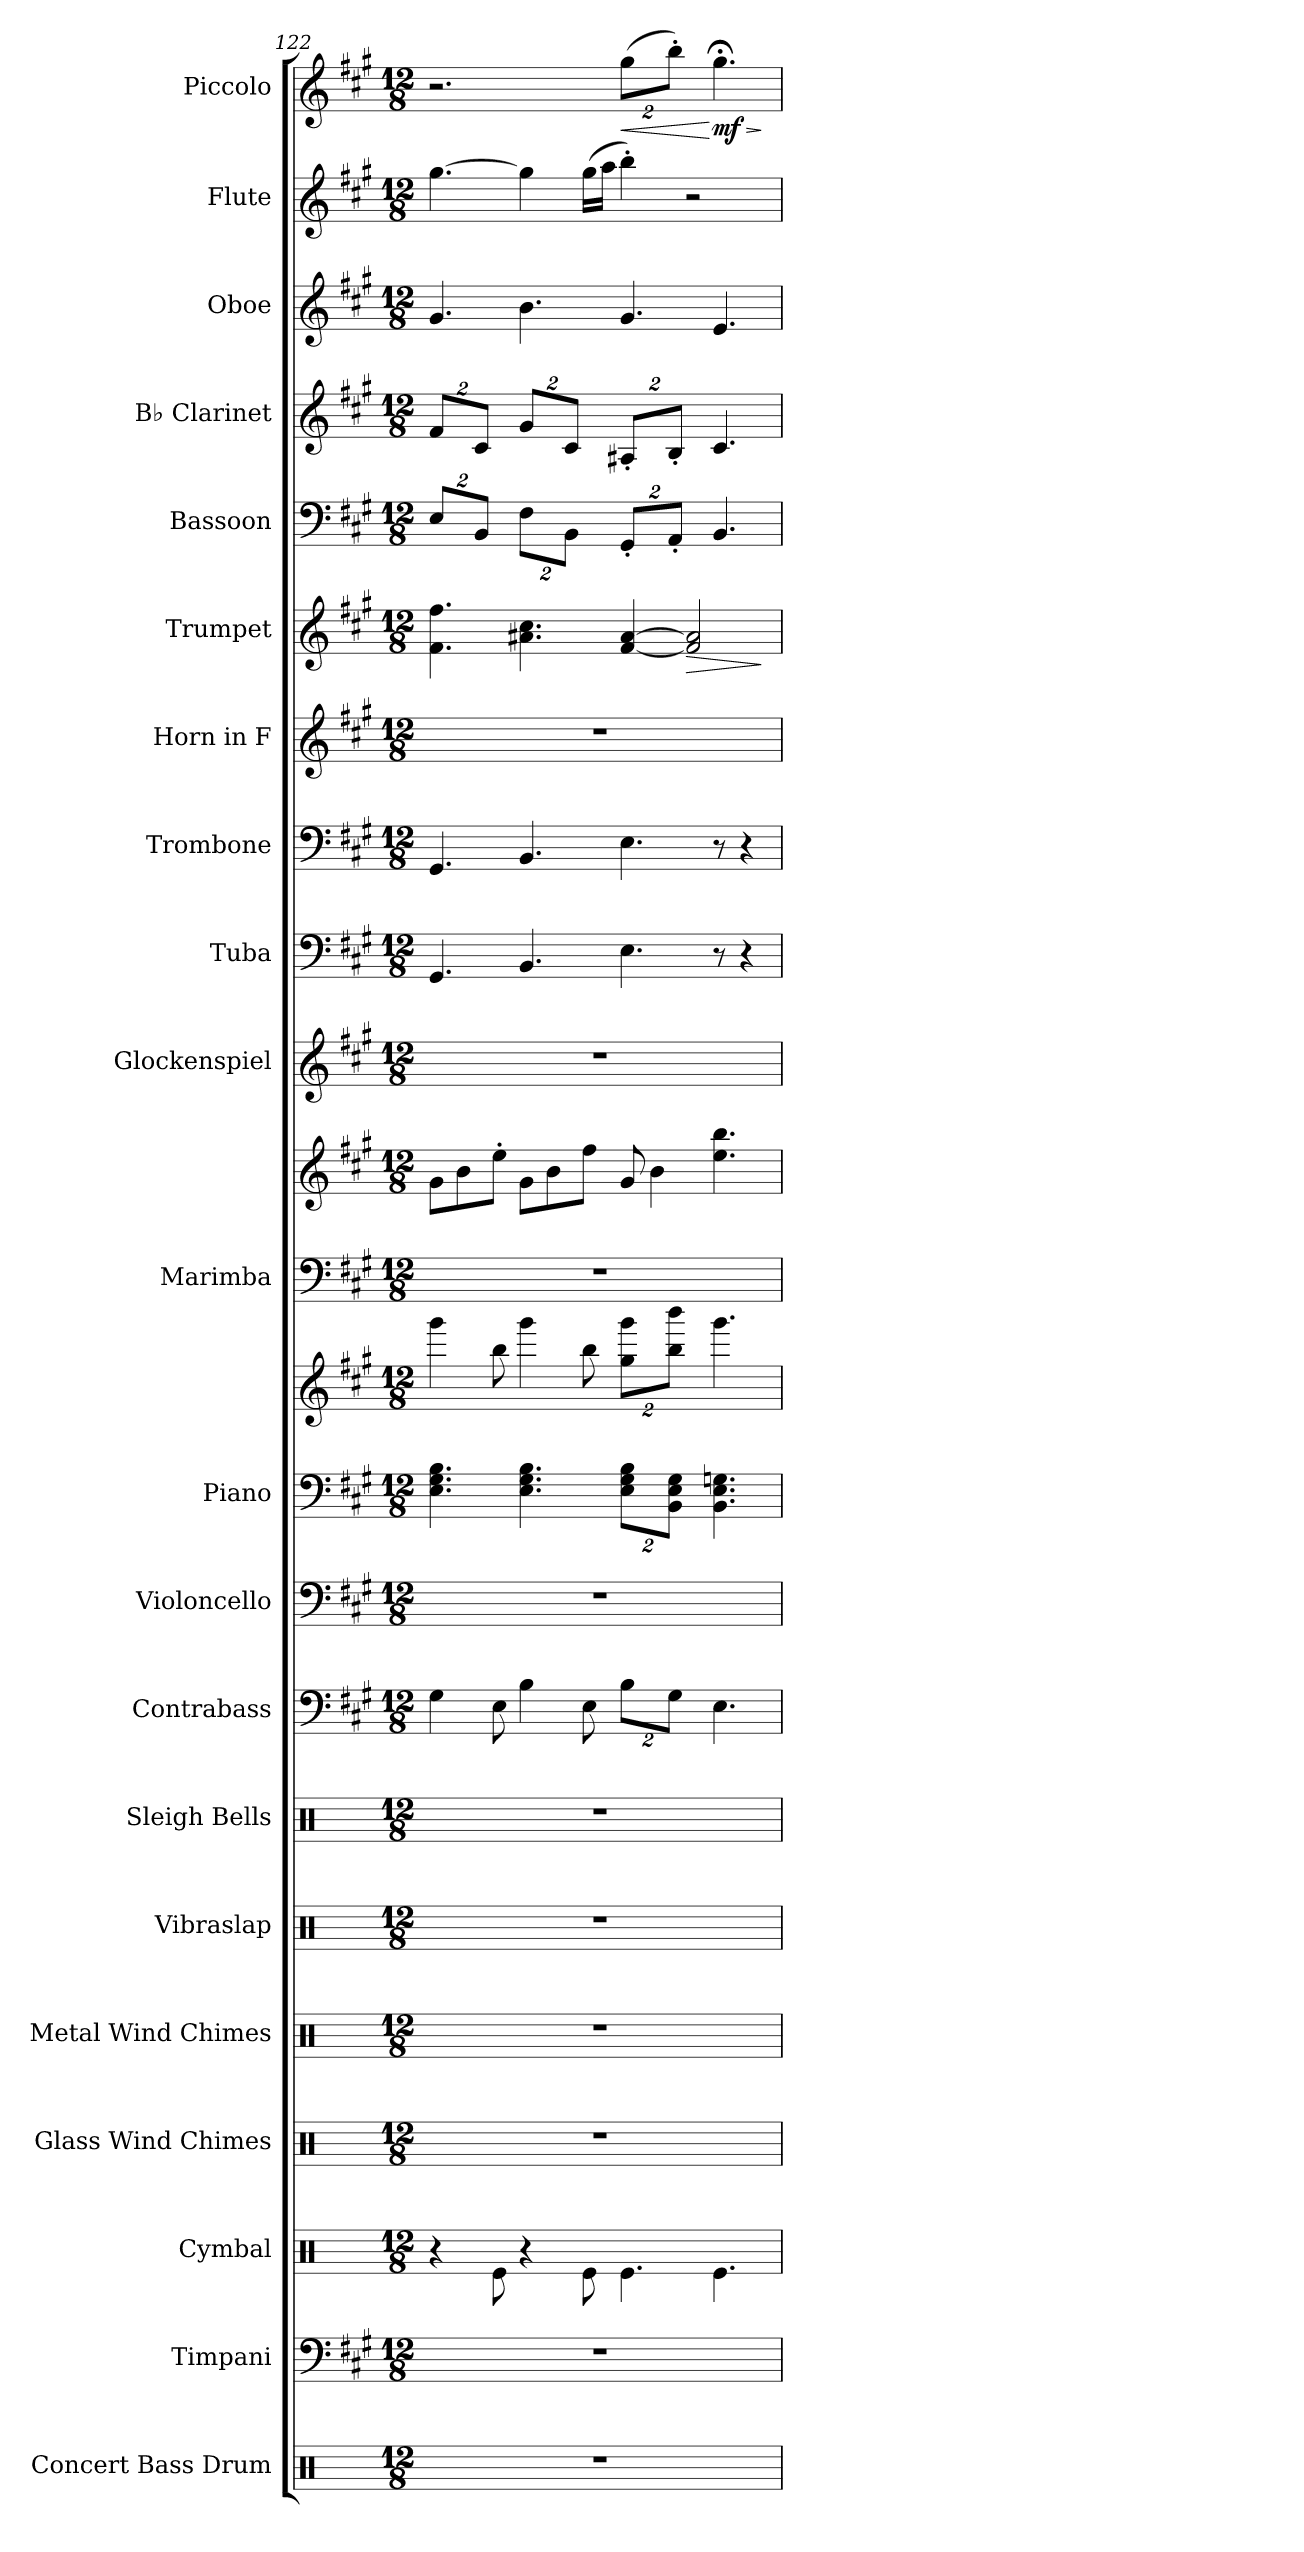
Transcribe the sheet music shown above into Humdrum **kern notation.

**kern	**kern	**kern	**kern	**kern	**kern	**kern	**kern	**kern	**kern	**kern	**kern	**kern	**kern	**kern	**kern	**kern	**kern	**dynam	**kern	**kern	**kern	**kern	**kern	**dynam
*part21	*part20	*part19	*part18	*part17	*part16	*part15	*part14	*part13	*part12	*part12	*part11	*part11	*part10	*part9	*part8	*part7	*part6	*part6	*part5	*part4	*part3	*part2	*part1	*part1
*staff23	*staff22	*staff21	*staff20	*staff19	*staff18	*staff17	*staff16	*staff15	*staff14	*staff13	*staff12	*staff11	*staff10	*staff9	*staff8	*staff7	*staff6	*staff6	*staff5	*staff4	*staff3	*staff2	*staff1	*staff1
*I"Concert Bass Drum	*I"Timpani	*I"Cymbal	*I"Glass Wind Chimes	*I"Metal Wind Chimes	*I"Vibraslap	*I"Sleigh Bells	*I"Contrabass	*I"Violoncello	*I"Piano	*	*I"Marimba	*	*I"Glockenspiel	*I"Tuba	*I"Trombone	*I"Horn in F	*I"Trumpet	*	*I"Bassoon	*I"B♭ Clarinet	*I"Oboe	*I"Flute	*I"Piccolo	*
*I'Con. BD	*I'Timp.	*I'Cym.	*I'Gl. Wn Ch.	*I'Met. Wn Ch.	*I'Vibslp.	*I'Sle. Be.	*I'Cb.	*I'Vc.	*I'Pno.	*	*I'Mrm.	*	*I'Glock.	*I'Tba.	*I'Tbn.	*	*I'Tpt.	*	*I'Bsn.	*I'B♭ Cl.	*I'Ob.	*I'Fl.	*I'Picc.	*
*clefX	*clefF4	*clefX	*clefX	*clefX	*clefX	*clefX	*clefF4	*clefF4	*clefF4	*clefG2	*clefF4	*clefG2	*clefG2	*clefF4	*clefF4	*clefG2	*clefG2	*	*clefF4	*clefG2	*clefG2	*clefG2	*clefG2	*
*	*	*	*	*	*	*	*ITrd7c12	*	*	*	*	*	*ITrd-14c-24	*	*	*ITrd4c7	*ITrd1c2	*	*	*ITrd1c2	*	*	*ITrd-7c-12	*
*k[]	*k[f#c#g#]	*k[]	*k[]	*k[]	*k[]	*k[]	*k[f#c#g#]	*k[f#c#g#]	*k[f#c#g#]	*k[f#c#g#]	*k[f#c#g#]	*k[f#c#g#]	*k[f#c#g#]	*k[f#c#g#]	*k[f#c#g#]	*k[f#c#]	*k[f#]	*	*k[f#c#g#]	*k[f#]	*k[f#c#g#]	*k[f#c#g#]	*k[f#c#g#]	*
*M12/8	*M12/8	*M12/8	*M12/8	*M12/8	*M12/8	*M12/8	*M12/8	*M12/8	*M12/8	*M12/8	*M12/8	*M12/8	*M12/8	*M12/8	*M12/8	*M12/8	*M12/8	*	*M12/8	*M12/8	*M12/8	*M12/8	*M12/8	*
*	*	*	*	*	*	*	*	*	*	*	*	*	*	*	*	*	*	*	*Xbrackettup	*Xbrackettup	*	*	*	*
=122	=122	=122	=122	=122	=122	=122	=122	=122	=122	=122	=122	=122	=122	=122	=122	=122	=122	=122	=122	=122	=122	=122	=122	=122
1.r	1.r	4r	1.r	1.r	1.r	1.r	4GG#\	1.r	4.E\ 4.G#\ 4.B\	4ggg#\	1.r	8g#\L	1.r	4.GG#/	4.GG#/	1.r	4.e\ 4.ee\	.	16%3E/L	16%3e/L	4.g#/	[4.gg#\	2.r	.
.	.	.	.	.	.	.	.	.	.	.	.	8b\	.	.	.	.	.	.	.	.	.	.	.	.
.	.	.	.	.	.	.	.	.	.	.	.	.	.	.	.	.	.	.	16%3BB/J	16%3B/J	.	.	.	.
.	.	8Re\	.	.	.	.	8EE\	.	.	8bb\	.	8ee'\J	.	.	.	.	.	.	.	.	.	.	.	.
.	.	4r	.	.	.	.	4BB\	.	4.E\ 4.G#\ 4.B\	4ggg#\	.	8g#\L	.	4.BB/	4.BB/	.	4.g#X\ 4.b\	.	16%3F#\L	16%3f#/L	4.b\	4gg#\]	.	.
.	.	.	.	.	.	.	.	.	.	.	.	8b\	.	.	.	.	.	.	.	.	.	.	.	.
.	.	.	.	.	.	.	.	.	.	.	.	.	.	.	.	.	.	.	16%3BB\J	16%3B/J	.	.	.	.
.	.	8Re\	.	.	.	.	8EE\	.	.	8bb\	.	8ff#\J	.	.	.	.	.	.	.	.	.	(>16gg#\LL	.	.
.	.	.	.	.	.	.	.	.	.	.	.	.	.	.	.	.	.	.	.	.	.	16aa\JJ	.	.
*	*	*	*	*	*	*	*Xbrackettup	*	*Xbrackettup	*Xbrackettup	*	*	*	*	*	*	*	*	*	*	*	*	*Xbrackettup	*
!	!	!	!	!	!	!	!	!	!	!	!	!	!	!	!	!	!	!	!	!	!	!	!	!LO:HP:b
.	.	4.Re\	.	.	.	.	16%3BB\L	.	16%3E\ 16%3G#\ 16%3B\L	16%3gg#\ 16%3ggg#\L	.	8g#/	.	4.E\	4.E\	.	[4e/ [4g#/	.	16%3GG#'/L	16%3G#X'/L	4.g#/	4bb'\)	(>16%3ggg#\L	<
.	.	.	.	.	.	.	.	.	.	.	.	4b\	.	.	.	.	.	.	.	.	.	.	.	.
.	.	.	.	.	.	.	16%3GG#\J	.	16%3BB\ 16%3E\ 16%3G#\J	16%3bb\ 16%3bbb\J	.	.	.	.	.	.	.	.	16%3AA'/J	16%3A'/J	.	.	16%3bbb'\J)	.
!	!	!	!	!	!	!	!	!	!	!	!	!	!	!	!	!	!	!LO:HP:b	!	!	!	!	!	!
.	.	.	.	.	.	.	.	.	.	.	.	.	.	.	.	.	2e/] 2g#/]	>	.	.	.	2r	.	.
!	!	!	!	!	!	!	!	!	!	!	!	!	!	!	!	!	!	!	!	!	!	!	!	!LO:HP:n=1:b
!	!	!	!	!	!	!	!	!	!	!	!	!	!	!	!	!	!	!	!	!	!	!	!	!LO:DY:n=1:b
.	.	4.Re\	.	.	.	.	4.EE\	.	4.BB\ 4.E\ 4.Gn\	4.ggg#\	.	4.ee\ 4.bb\	.	8r	8r	.	.	.	4.BB/	4.B/	4.e/	.	4.ggg#;<\	[ > mf
.	.	.	.	.	.	.	.	.	.	.	.	.	.	4r	4r	.	.	.	.	.	.	.	.	.
.	.	.	.	.	.	.	.	.	.	.	.	.	.	.	.	.	.	]	.	.	.	.	.	]
=	=	=	=	=	=	=	=	=	=	=	=	=	=	=	=	=	=	=	=	=	=	=	=	=
*-	*-	*-	*-	*-	*-	*-	*-	*-	*-	*-	*-	*-	*-	*-	*-	*-	*-	*-	*-	*-	*-	*-	*-	*-
